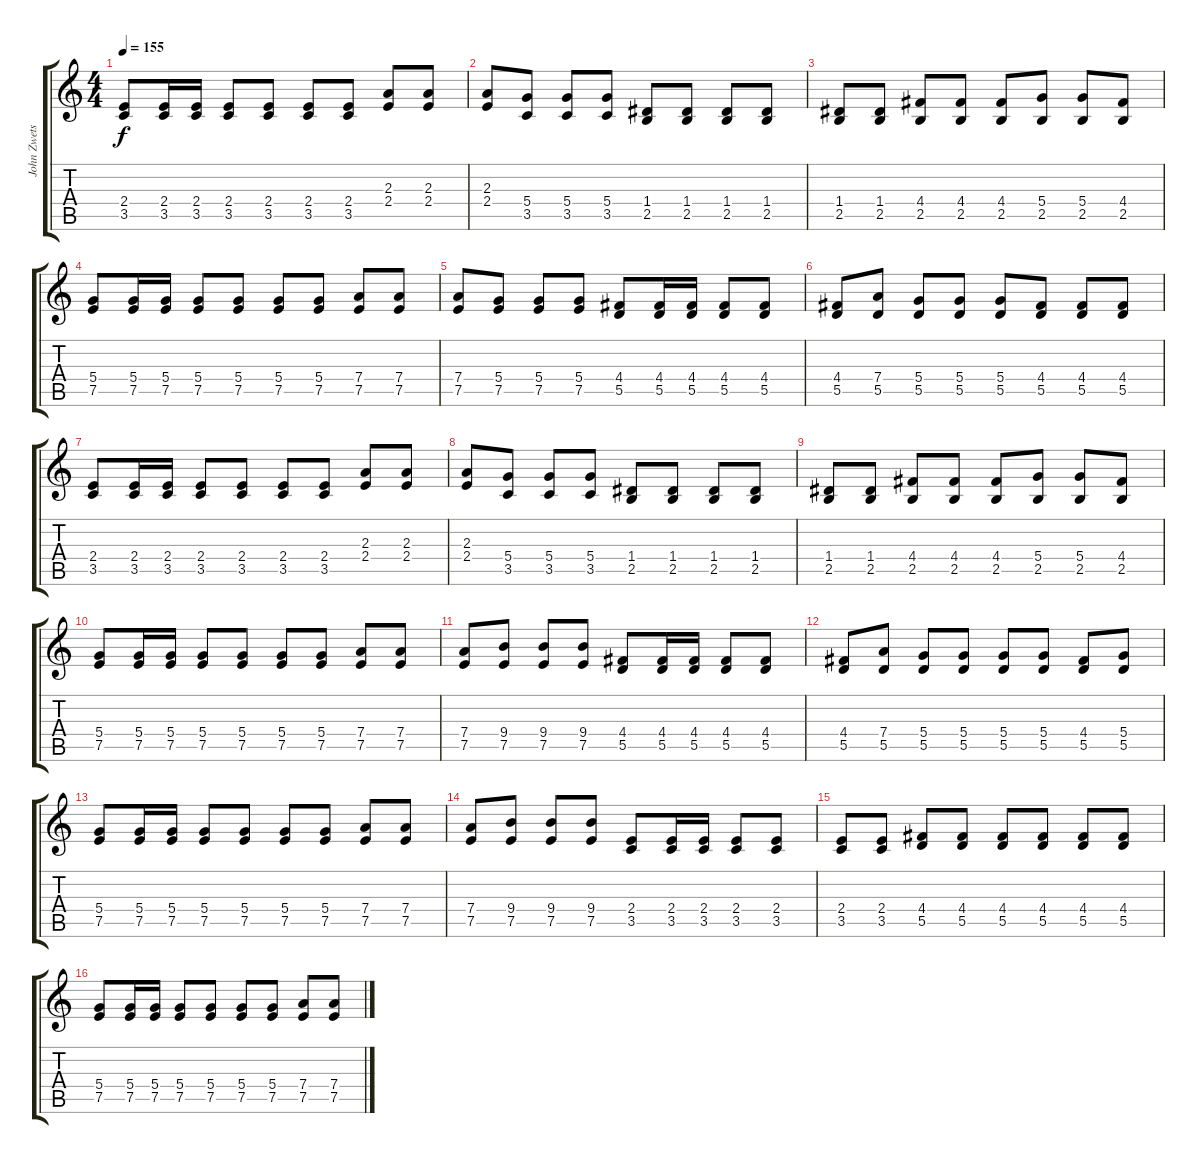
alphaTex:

\track ("John Zwetsloot (Rhythme)" "John Zwets") {instrument overdrivenguitar}
\staff {score tabs}
\tuning (E4 B3 G3 D3 A2 E2) {hide}
\ts (4 4)
\tempo 155
\clef g2
\ks c
(2.4 3.5).8{dy f} (2.4 3.5).16 (2.4 3.5).16 (2.4 3.5).8 (2.4 3.5).8 (2.4 3.5).8 (2.4 3.5).8 (2.3 2.4).8 (2.3 2.4).8 |
(2.3 2.4).8 (5.4 3.5).8 (5.4 3.5).8 (5.4 3.5).8 (1.4 2.5).8 (1.4 2.5).8 (1.4 2.5).8 (1.4 2.5).8 |
(1.4 2.5).8 (1.4 2.5).8 (4.4 2.5).8 (4.4 2.5).8 (4.4 2.5).8 (5.4 2.5).8 (5.4 2.5).8 (4.4 2.5).8 |
(5.4 7.5).8 (5.4 7.5).16 (5.4 7.5).16 (5.4 7.5).8 (5.4 7.5).8 (5.4 7.5).8 (5.4 7.5).8 (7.4 7.5).8 (7.4 7.5).8 |
(7.4 7.5).8 (5.4 7.5).8 (5.4 7.5).8 (5.4 7.5).8 (4.4 5.5).8 (4.4 5.5).16 (4.4 5.5).16 (4.4 5.5).8 (4.4 5.5).8 |
(4.4 5.5).8 (7.4 5.5).8 (5.4 5.5).8 (5.4 5.5).8 (5.4 5.5).8 (4.4 5.5).8 (4.4 5.5).8 (4.4 5.5).8 |
(2.4 3.5).8 (2.4 3.5).16 (2.4 3.5).16 (2.4 3.5).8 (2.4 3.5).8 (2.4 3.5).8 (2.4 3.5).8 (2.3 2.4).8 (2.3 2.4).8 |
(2.3 2.4).8 (5.4 3.5).8 (5.4 3.5).8 (5.4 3.5).8 (1.4 2.5).8 (1.4 2.5).8 (1.4 2.5).8 (1.4 2.5).8 |
(1.4 2.5).8 (1.4 2.5).8 (4.4 2.5).8 (4.4 2.5).8 (4.4 2.5).8 (5.4 2.5).8 (5.4 2.5).8 (4.4 2.5).8 |
(5.4 7.5).8 (5.4 7.5).16 (5.4 7.5).16 (5.4 7.5).8 (5.4 7.5).8 (5.4 7.5).8 (5.4 7.5).8 (7.4 7.5).8 (7.4 7.5).8 |
(7.4 7.5).8 (9.4 7.5).8 (9.4 7.5).8 (9.4 7.5).8 (4.4 5.5).8 (4.4 5.5).16 (4.4 5.5).16 (4.4 5.5).8 (4.4 5.5).8 |
(4.4 5.5).8 (7.4 5.5).8 (5.4 5.5).8 (5.4 5.5).8 (5.4 5.5).8 (5.4 5.5).8 (4.4 5.5).8 (5.4 5.5).8 |
(5.4 7.5).8 (5.4 7.5).16 (5.4 7.5).16 (5.4 7.5).8 (5.4 7.5).8 (5.4 7.5).8 (5.4 7.5).8 (7.4 7.5).8 (7.4 7.5).8 |
(7.4 7.5).8 (9.4 7.5).8 (9.4 7.5).8 (9.4 7.5).8 (2.4 3.5).8 (2.4 3.5).16 (2.4 3.5).16 (2.4 3.5).8 (2.4 3.5).8 |
(2.4 3.5).8 (2.4 3.5).8 (4.4 5.5).8 (4.4 5.5).8 (4.4 5.5).8 (4.4 5.5).8 (4.4 5.5).8 (4.4 5.5).8 |
(5.4 7.5).8 (5.4 7.5).16 (5.4 7.5).16 (5.4 7.5).8 (5.4 7.5).8 (5.4 7.5).8 (5.4 7.5).8 (7.4 7.5).8 (7.4 7.5).8
